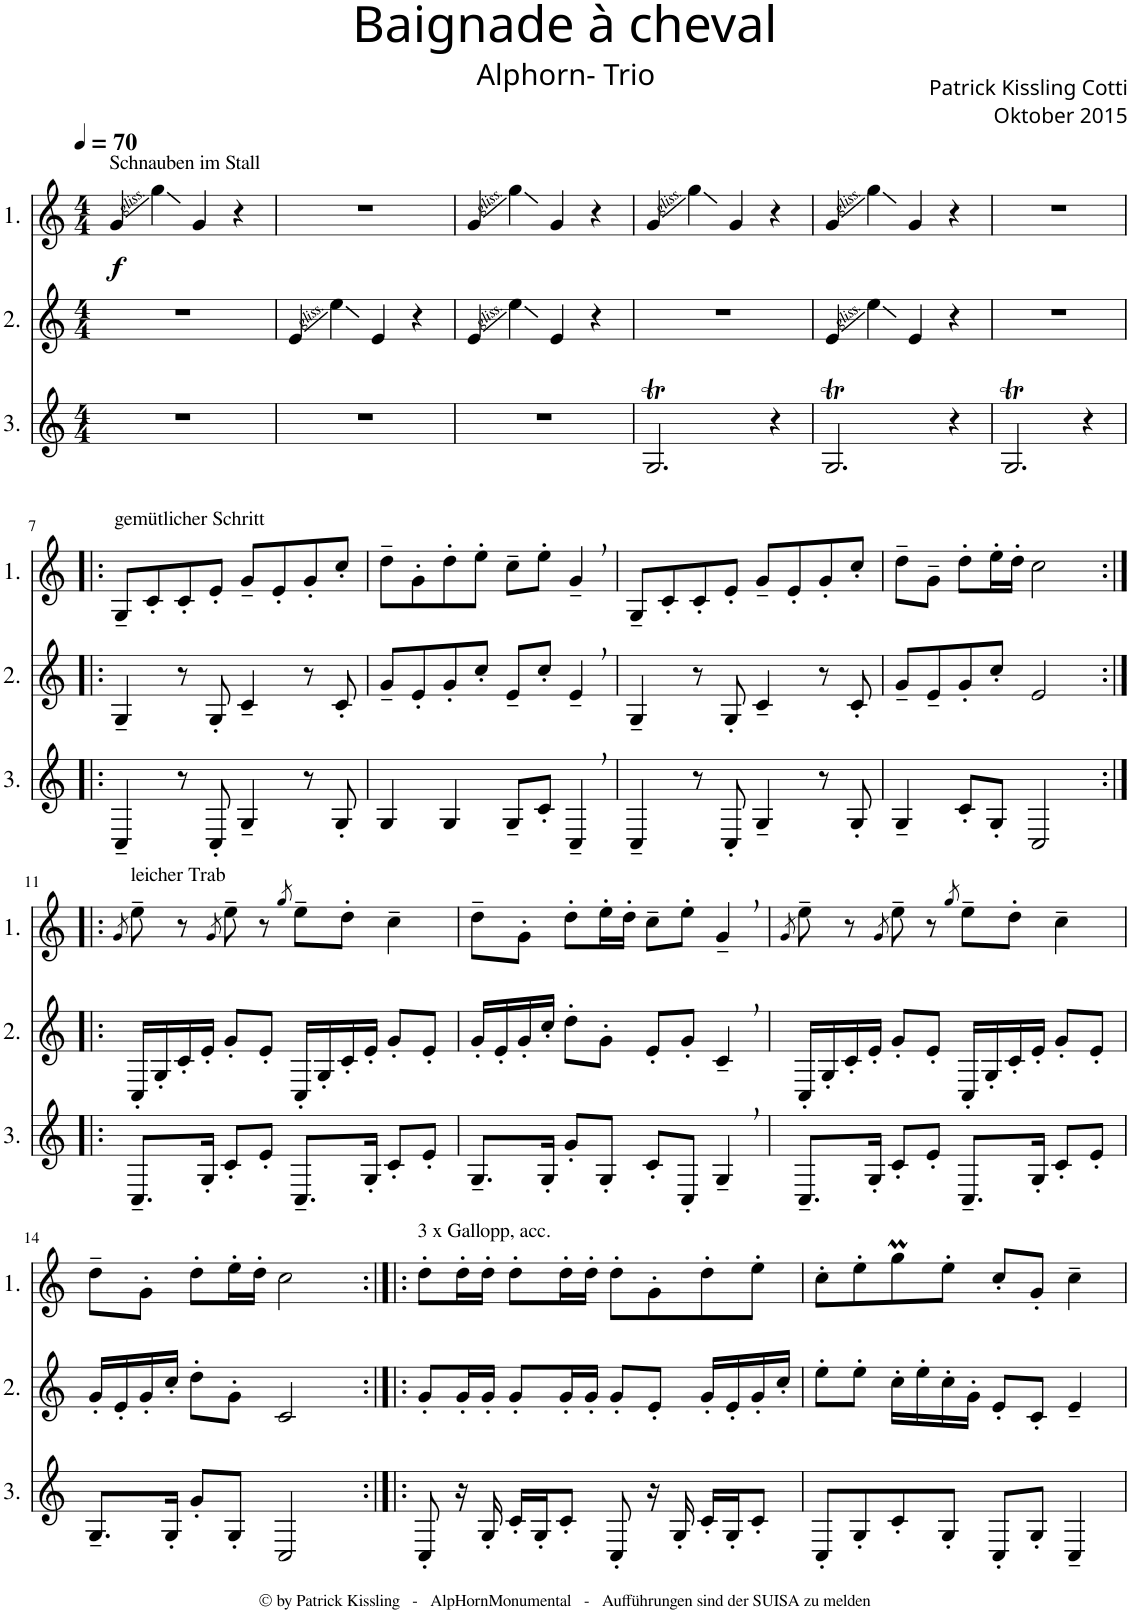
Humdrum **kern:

**kern	**kern	**kern	**dynam
*part3	*part2	*part1	*part1
*staff3	*staff2	*staff1	*staff1
*I"3.	*I"2.	*I"1.	*
*clefG2	*clefG2	*clefG2	*
*Trd4c7	*Trd4c7	*Trd4c7	*
*k[]	*k[]	*k[]	*
*M4/4	*M4/4	*M4/4	*
*MM70	*MM70	*MM70	*
=1	=1	=1	=1
!	!	!LO:TX:a:t=Schnauben im Stall	!
!	!	!	!LO:DY:b
1r	1r	4g/	f
.	.	4gg\	.
.	.	4g/	.
.	.	4r	.
=2	=2	=2	=2
1r	4e/	1r	.
.	4ee\	.	.
.	4e/	.	.
.	4r	.	.
=3	=3	=3	=3
1r	4e/	4g/	.
.	4ee\	4gg\	.
.	4e/	4g/	.
.	4r	4r	.
=4	=4	=4	=4
2.GT/	1r	4g/	.
.	.	4gg\	.
.	.	4g/	.
4r	.	4r	.
=5	=5	=5	=5
2.GT/	4e/	4g/	.
.	4ee\	4gg\	.
.	4e/	4g/	.
4r	4r	4r	.
=6	=6	=6	=6
2.GT/	1r	1r	.
4r	.	.	.
!!LO:LB:g=z
=7!|:	=7!|:	=7!|:	=7!|:
!	!	!LO:TX:a:t=gemütlicher Schritt	!
4C~/	4G~/	8G~/L	.
.	.	8c'/	.
8r	8r	8c'/	.
8C'/	8G'/	8e'/J	.
4G~/	4c~/	8g~/L	.
.	.	8e'/	.
8r	8r	8g'/	.
8G'/	8c'/	8cc'/J	.
=8	=8	=8	=8
4G/	8g~/L	8dd~\L	.
.	8e'/	8g'\	.
4G/	8g'/	8dd'\	.
.	8cc'/J	8ee'\J	.
8G~/L	8e~/L	8cc~\L	.
8c'/J	8cc'/J	8ee'\J	.
4C~,/	4e~,/	4g~,/	.
=9	=9	=9	=9
4C~/	4G~/	8G~/L	.
.	.	8c'/	.
8r	8r	8c'/	.
8C'/	8G'/	8e'/J	.
4G~/	4c~/	8g~/L	.
.	.	8e'/	.
8r	8r	8g'/	.
8G'/	8c'/	8cc'/J	.
=10	=10	=10	=10
4G~/	8g~/L	8dd~\L	.
.	8e~/	8g~\J	.
8c'/L	8g'/	8dd'\L	.
8G'/J	8cc'/J	16ee'\L	.
.	.	16dd'\JJ	.
2C/	2e/	2cc\	.
!!LO:LB:g=z
=11:|!|:	=11:|!|:	=11:|!|:	=11:|!|:
.	.	8qg/	.
!	!	!LO:TX:a:t=leicher Trab	!
8.C~/L	16C'/LL	8ee~\	.
.	16G'/	.	.
.	16c'/	8r	.
16G'/Jk	16e'/JJ	.	.
.	.	8qg/	.
8c'/L	8g'/L	8ee~\	.
8e'/J	8e'/J	8r	.
.	.	8qgg/	.
8.C~/L	16C'/LL	8ee~\L	.
.	16G'/	.	.
.	16c'/	8dd'\J	.
16G'/Jk	16e'/JJ	.	.
8c'/L	8g'/L	4cc~\	.
8e'/J	8e'/J	.	.
=12	=12	=12	=12
8.G~/L	16g'/LL	8dd~\L	.
.	16e'/	.	.
.	16g'/	8g'\J	.
16G'/Jk	16cc'/JJ	.	.
8g'/L	8dd'\L	8dd'\L	.
8G'/J	8g'\J	16ee'\L	.
.	.	16dd'\JJ	.
8c'/L	8e'/L	8cc~\L	.
8C'/J	8g'/J	8ee'\J	.
4G~,/	4c~,/	4g~,/	.
=13	=13	=13	=13
.	.	8qg/	.
8.C~/L	16C'/LL	8ee~\	.
.	16G'/	.	.
.	16c'/	8r	.
16G'/Jk	16e'/JJ	.	.
.	.	8qg/	.
8c'/L	8g'/L	8ee~\	.
8e'/J	8e'/J	8r	.
.	.	8qgg/	.
8.C~/L	16C'/LL	8ee~\L	.
.	16G'/	.	.
.	16c'/	8dd'\J	.
16G'/Jk	16e'/JJ	.	.
8c'/L	8g'/L	4cc~\	.
8e'/J	8e'/J	.	.
!!LO:LB:g=z
=14	=14	=14	=14
8.G~/L	16g'/LL	8dd~\L	.
.	16e'/	.	.
.	16g'/	8g'\J	.
16G'/Jk	16cc'/JJ	.	.
8g'/L	8dd'\L	8dd'\L	.
8G'/J	8g'\J	16ee'\L	.
.	.	16dd'\JJ	.
2C/	2c/	2cc\	.
=15:|!|:	=15:|!|:	=15:|!|:	=15:|!|:
!	!	!LO:TX:a:t=3 x Gallopp, acc.	!
8C'/	8g'/L	8dd'\L	.
16r	16g'/L	16dd'\L	.
16G'/	16g'/JJ	16dd'\JJ	.
16c'/LL	8g'/L	8dd'\L	.
16G'/J	.	.	.
8c'/J	16g'/L	16dd'\L	.
.	16g'/JJ	16dd'\JJ	.
8C'/	8g'/L	8dd'\L	.
16r	8e'/J	8g'\	.
16G'/	.	.	.
16c'/LL	16g'/LL	8dd'\	.
16G'/J	16e'/	.	.
8c'/J	16g'/	8ee'\J	.
.	16cc'/JJ	.	.
=16	=16	=16	=16
8C'/L	8ee'\L	8cc'\L	.
8G'/	8ee'\J	8ee'\	.
8c'/	16cc'\LL	8ggM\	.
.	16ee'\	.	.
8G'/J	16cc'\	8ee'\J	.
.	16g'\JJ	.	.
8C'/L	8e'/L	8cc'/L	.
8G'/J	8c'/J	8g'/J	.
4C~/	4e~/	4cc~\	.
=	=	=	=
*-	*-	*-	*-
